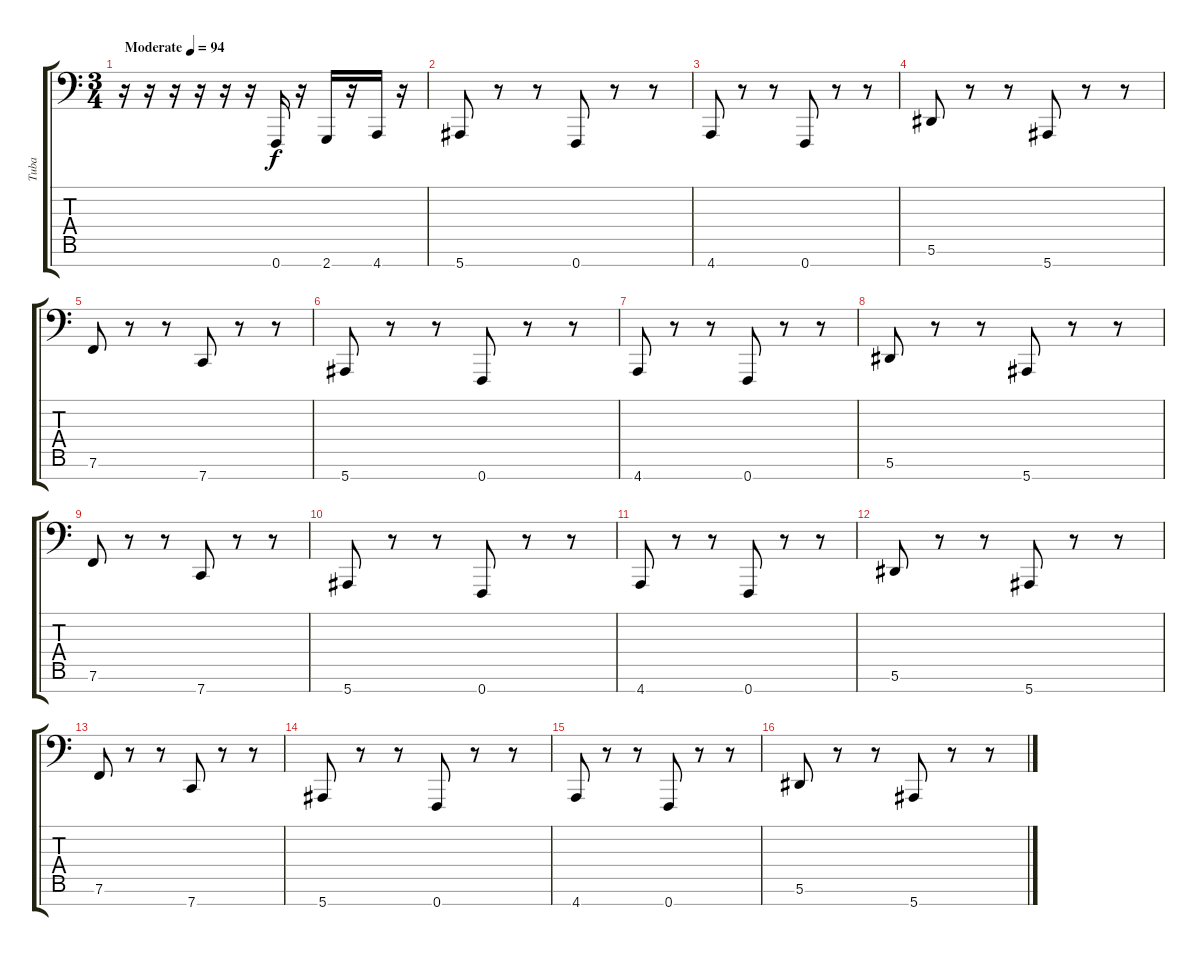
\track ("Tuba" "Tuba") {instrument tuba}
\staff {score tabs}
\tuning (Bb3 F3 Db3 Ab2 Eb2 Bb1 F1) {hide}
\ts (3 4)
\section ("" "")
\tempo (94 "Moderate")
\clef f4
\ks c
r.16{dy f instrument tuba} r.16 r.16 r.16 r.16 r.16 0.7.16 r.16 2.7.16 r.16 4.7.16 r.16 |
5.7.8 r.8 r.8 0.7.8 r.8 r.8 |
4.7.8 r.8 r.8 0.7.8 r.8 r.8 |
5.6.8 r.8 r.8 5.7.8 r.8 r.8 |
7.6.8 r.8 r.8 7.7.8 r.8 r.8 |
5.7.8 r.8 r.8 0.7.8 r.8 r.8 |
4.7.8 r.8 r.8 0.7.8 r.8 r.8 |
5.6.8 r.8 r.8 5.7.8 r.8 r.8 |
7.6.8 r.8 r.8 7.7.8 r.8 r.8 |
5.7.8 r.8 r.8 0.7.8 r.8 r.8 |
4.7.8 r.8 r.8 0.7.8 r.8 r.8 |
5.6.8 r.8 r.8 5.7.8 r.8 r.8 |
7.6.8 r.8 r.8 7.7.8 r.8 r.8 |
5.7.8 r.8 r.8 0.7.8 r.8 r.8 |
4.7.8 r.8 r.8 0.7.8 r.8 r.8 |
5.6.8 r.8 r.8 5.7.8 r.8 r.8
